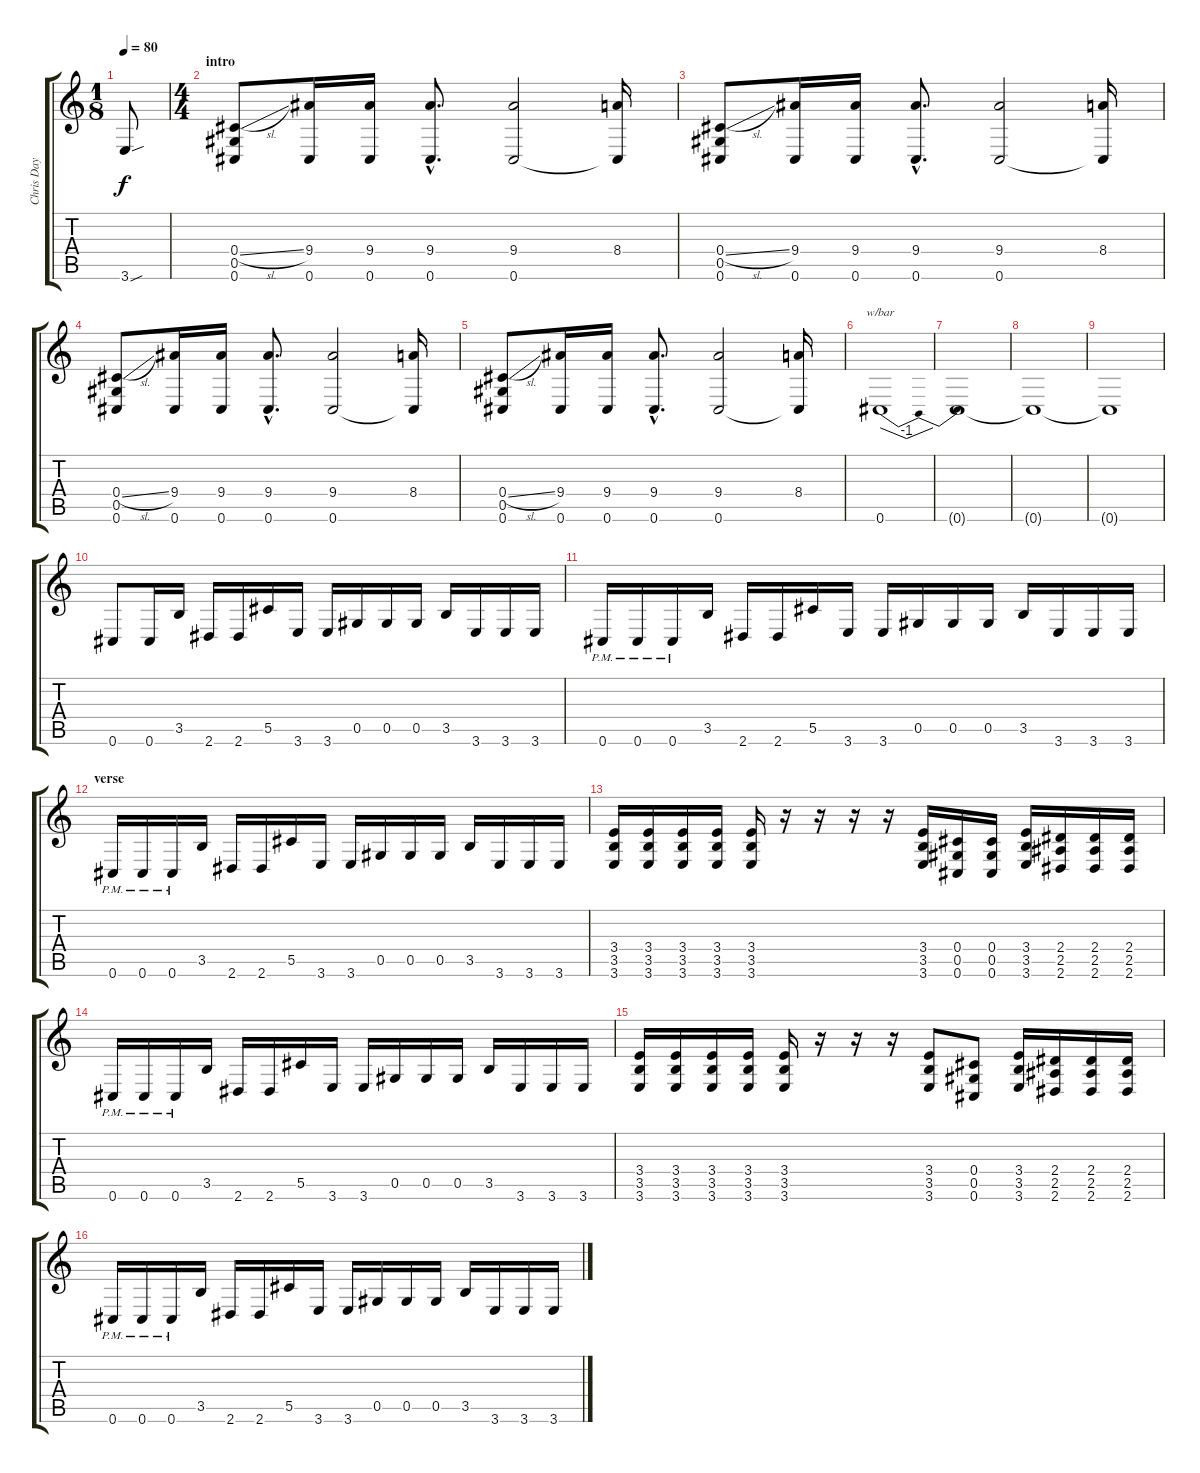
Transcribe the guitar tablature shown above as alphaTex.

\track ("Chris Day" "Chris Day") {instrument distortionguitar}
\staff {score tabs}
\tuning (Eb4 Bb3 Gb3 Db3 Ab2 Db2) {hide}
\ts (1 8)
\tempo 80
\clef g2
\ks c
3.6{sou}.8{dy f instrument distortionguitar} |
\ts (4 4)
\section ("" "intro")
(0.4{sl} 0.5 0.6).8 (9.4 0.6).16 (9.4 0.6).16 (9.4{hac} 0.6{hac}).8{d} (9.4 0.6).2 (8.4 0.6{t}).16 |
(0.4{sl} 0.5 0.6).8 (9.4 0.6).16 (9.4 0.6).16 (9.4{hac} 0.6{hac}).8{d} (9.4 0.6).2 (8.4 0.6{t}).16 |
(0.4{sl} 0.5 0.6).8 (9.4 0.6).16 (9.4 0.6).16 (9.4{hac} 0.6{hac}).8{d} (9.4 0.6).2 (8.4 0.6{t}).16 |
(0.4{sl} 0.5 0.6).8 (9.4 0.6).16 (9.4 0.6).16 (9.4{hac} 0.6{hac}).8{d} (9.4 0.6).2 (8.4 0.6{t}).16 |
0.6.1{tbe (dip default 0 0 30 -4 60 0)} |
0.6{t}.1 |
0.6{t}.1 |
0.6{t}.1 |
0.6.8 0.6.16 3.5.16 2.6.16 2.6.16 5.5.16 3.6.16 3.6.16 0.5.16 0.5.16 0.5.16 3.5.16 3.6.16 3.6.16 3.6.16 |
0.6{pm}.16 0.6{pm}.16 0.6{pm}.16 3.5.16 2.6.16 2.6.16 5.5.16 3.6.16 3.6.16 0.5.16 0.5.16 0.5.16 3.5.16 3.6.16 3.6.16 3.6.16 |
\section ("" "verse")
0.6{pm}.16 0.6{pm}.16 0.6{pm}.16 3.5.16 2.6.16 2.6.16 5.5.16 3.6.16 3.6.16 0.5.16 0.5.16 0.5.16 3.5.16 3.6.16 3.6.16 3.6.16 |
(3.4 3.5 3.6).16 (3.4 3.5 3.6).16 (3.4 3.5 3.6).16 (3.4 3.5 3.6).16 (3.4 3.5 3.6).16 r.16 r.16 r.16 r.16 (3.4 3.5 3.6).16 (0.4 0.5 0.6).16 (0.4 0.5 0.6).16 (3.4 3.5 3.6).16 (2.4 2.5 2.6).16 (2.4 2.5 2.6).16 (2.4 2.5 2.6).16 |
0.6{pm}.16 0.6{pm}.16 0.6{pm}.16 3.5.16 2.6.16 2.6.16 5.5.16 3.6.16 3.6.16 0.5.16 0.5.16 0.5.16 3.5.16 3.6.16 3.6.16 3.6.16 |
(3.4 3.5 3.6).16 (3.4 3.5 3.6).16 (3.4 3.5 3.6).16 (3.4 3.5 3.6).16 (3.4 3.5 3.6).16 r.16 r.16 r.16 (3.4 3.5 3.6).8 (0.4 0.5 0.6).8 (3.4 3.5 3.6).16 (2.4 2.5 2.6).16 (2.4 2.5 2.6).16 (2.4 2.5 2.6).16 |
0.6{pm}.16 0.6{pm}.16 0.6{pm}.16 3.5.16 2.6.16 2.6.16 5.5.16 3.6.16 3.6.16 0.5.16 0.5.16 0.5.16 3.5.16 3.6.16 3.6.16 3.6.16
